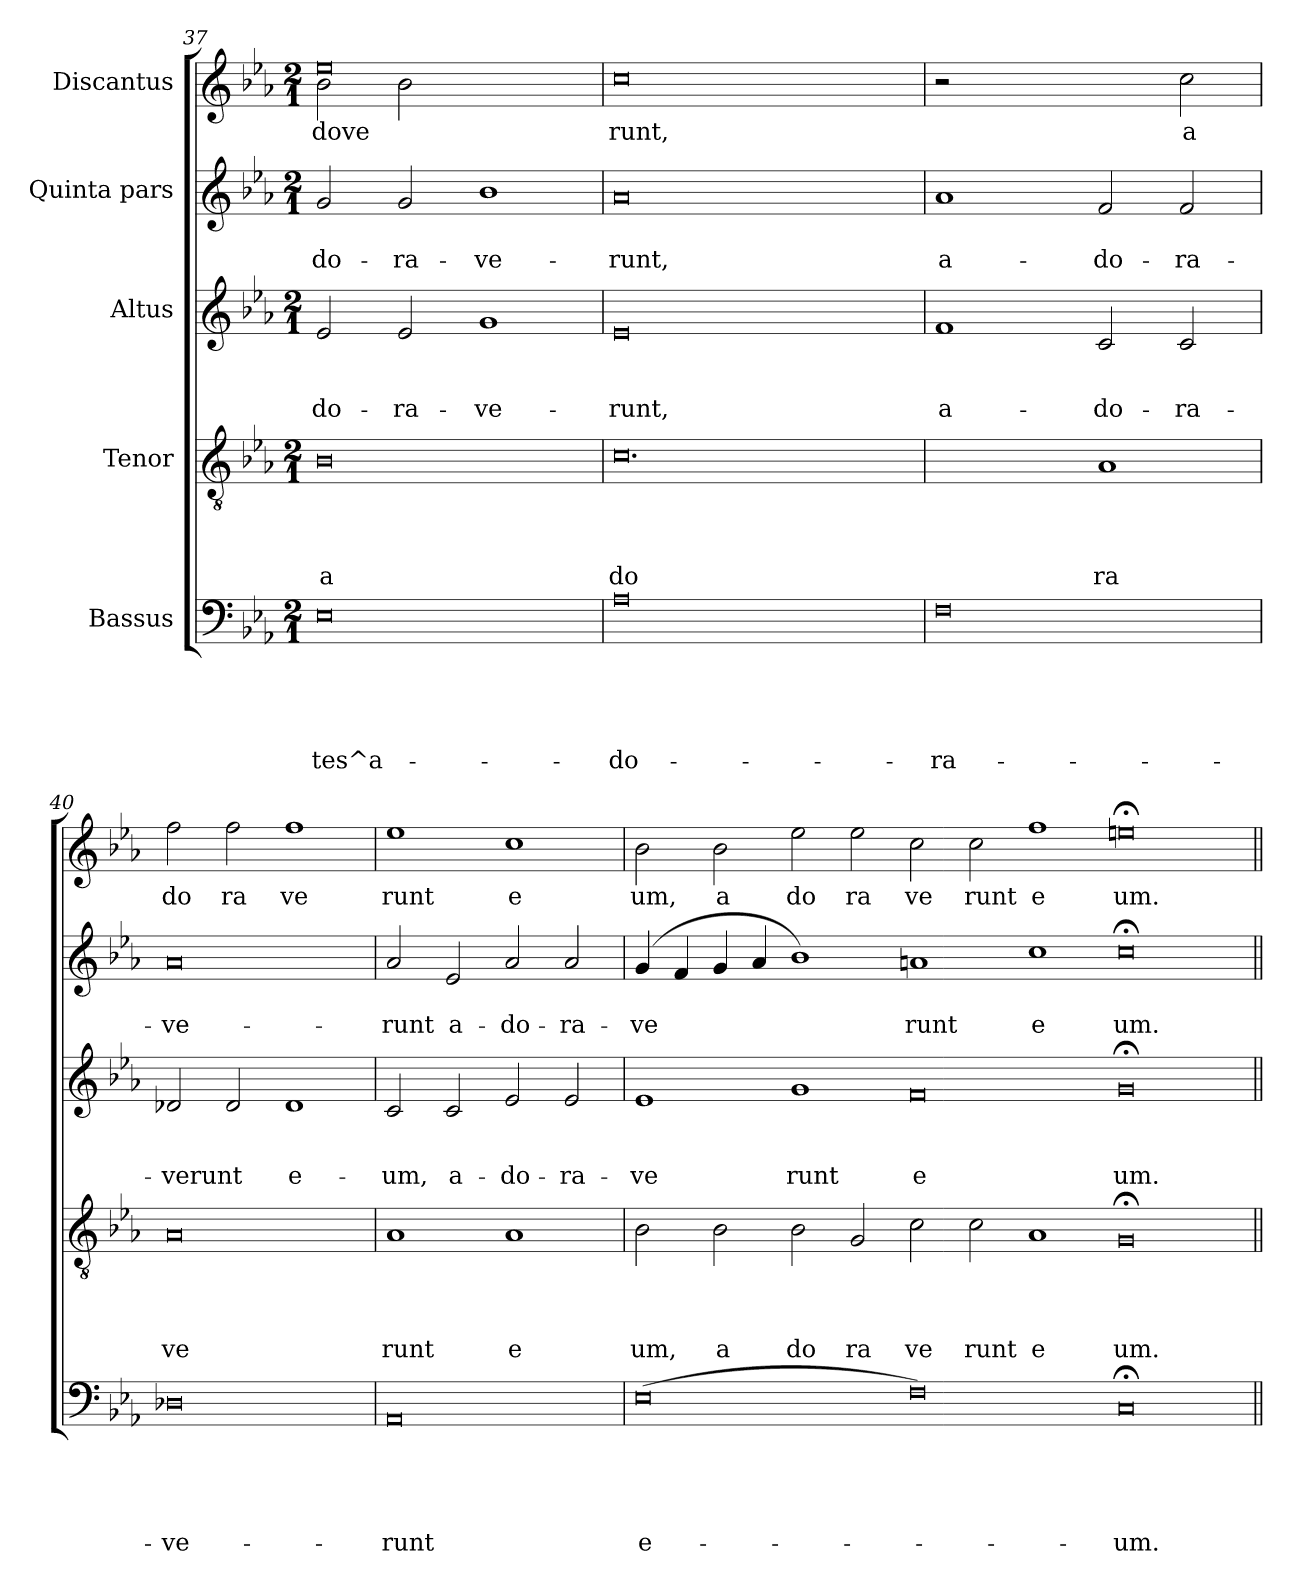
**kern	**text	**text	**text	**text	**text	**kern	**text	**text	**text	**text	**kern	**text	**text	**text	**kern	**text	**text	**kern	**text
*part5	*part5	*part5	*part5	*part5	*part5	*part4	*part4	*part4	*part4	*part4	*part3	*part3	*part3	*part3	*part2	*part2	*part2	*part1	*part1
*staff5	*staff5	*staff5	*staff5	*staff5	*staff5	*staff4	*staff4	*staff4	*staff4	*staff4	*staff3	*staff3	*staff3	*staff3	*staff2	*staff2	*staff2	*staff1	*staff1
*I"Bassus	*	*	*	*	*	*I"Tenor	*	*	*	*	*I"Altus	*	*	*	*I"Quinta pars	*	*	*I"Discantus	*
*clefF4	*	*	*	*	*	*clefGv2	*	*	*	*	*clefG2	*	*	*	*clefG2	*	*	*clefG2	*
*k[b-e-a-]	*	*	*	*	*	*k[b-e-a-]	*	*	*	*	*k[b-e-a-]	*	*	*	*k[b-e-a-]	*	*	*k[b-e-a-]	*
*E-:	*	*	*	*	*	*E-:	*	*	*	*	*E-:	*	*	*	*E-:	*	*	*E-:	*
*M2/1	*	*	*	*	*	*M2/1	*	*	*	*	*M2/1	*	*	*	*M2/1	*	*	*M2/1	*
=37	=37	=37	=37	=37	=37	=37	=37	=37	=37	=37	=37	=37	=37	=37	=37	=37	=37	=37	=37
!	!	!	!	!	!LO:LY:b	!	!	!	!	!LO:LY:b	!	!	!	!LO:LY:b	!	!	!LO:LY:b	!	!LO:LY:a
*	*	*	*	*	*	*	*	*	*	*	*	*	*	*	*	*	*	*^	*
0E-	.	.	.	.	-tes^a-	0B-	.	.	.	a	2e-/	.	.	-do-	2g/	.	-do-	0ee-	2b-\	dove
!	!	!	!	!	!	!	!	!	!	!	!	!	!	!LO:LY:b	!	!	!LO:LY:b	!	!	!
.	.	.	.	.	.	.	.	.	.	.	2e-/	.	.	-ra-	2g/	.	-ra-	.	2b-\	.
!	!	!	!	!	!	!	!	!	!	!	!	!	!	!LO:LY:b	!	!	!LO:LY:b	!	!	!
.	.	.	.	.	.	.	.	.	.	.	1g	.	.	-ve-	1b-	.	-ve-	.	1ryy	.
=38	=38	=38	=38	=38	=38	=38	=38	=38	=38	=38	=38	=38	=38	=38	=38	=38	=38	=38	=38	=38
!	!	!	!	!	!LO:LY:b	!	!	!	!	!LO:LY:b	!	!	!	!LO:LY:b	!	!	!LO:LY:b	!	!	!LO:LY:a
*	*	*	*	*	*	*	*	*	*	*	*	*	*	*	*	*	*	*v	*v	*
0A-	.	.	.	.	-do-	0.c	.	.	.	do	0e-	.	.	-runt,	0a-	.	-runt,	0cc	runt,
1ryy	.	.	.	.	.	.	.	.	.	.	1ryy	.	.	.	1ryy	.	.	1ryy	.
=39	=39	=39	=39	=39	=39	=39	=39	=39	=39	=39	=39	=39	=39	=39	=39	=39	=39	=39	=39
!	!	!	!	!	!LO:LY:b	!	!	!	!	!	!	!	!	!LO:LY:b	!	!	!LO:LY:b	!	!
0F	.	.	.	.	-ra-	1ryy	.	.	.	.	1f	.	.	a-	1a-	.	a-	2r	.
.	.	.	.	.	.	.	.	.	.	.	.	.	.	.	.	.	.	1ryy	.
!	!	!	!	!	!	!	!	!	!	!LO:LY:b	!	!	!	!LO:LY:b	!	!	!LO:LY:b	!	!
.	.	.	.	.	.	1A-	.	.	.	ra	2c/	.	.	-do-	2f/	.	-do-	.	.
!	!	!	!	!	!	!	!	!	!	!	!	!	!	!LO:LY:b	!	!	!LO:LY:b	!	!LO:LY:a
.	.	.	.	.	.	.	.	.	.	.	2c/	.	.	-ra-	2f/	.	-ra-	2cc\	a
=40	=40	=40	=40	=40	=40	=40	=40	=40	=40	=40	=40	=40	=40	=40	=40	=40	=40	=40	=40
!	!	!	!	!	!LO:LY:b	!	!	!	!	!LO:LY:b	!	!	!	!LO:LY:b	!	!	!LO:LY:b	!	!LO:LY:a
0D-X	.	.	.	.	-ve-	0A-	.	.	.	ve	2d-X/	.	.	-verunt	0a-	.	-ve-	2ff\	do
!	!	!	!	!	!	!	!	!	!	!	!	!	!	!	!	!	!	!	!LO:LY:a
.	.	.	.	.	.	.	.	.	.	.	2d-/	.	.	.	.	.	.	2ff\	ra
!	!	!	!	!	!	!	!	!	!	!	!	!	!	!LO:LY:b	!	!	!	!	!LO:LY:a
.	.	.	.	.	.	.	.	.	.	.	1d-	.	.	e-	.	.	.	1ff	ve
=41	=41	=41	=41	=41	=41	=41	=41	=41	=41	=41	=41	=41	=41	=41	=41	=41	=41	=41	=41
!	!	!	!	!	!LO:LY:b	!	!	!	!	!LO:LY:b	!	!	!	!LO:LY:b	!	!	!LO:LY:b	!	!LO:LY:a
0AA-	.	.	.	.	-runt	1A-	.	.	.	runt	2c/	.	.	-um,	2a-/	.	-runt	1ee-	runt
!	!	!	!	!	!	!	!	!	!	!	!	!	!	!LO:LY:b	!	!	!LO:LY:b	!	!
.	.	.	.	.	.	.	.	.	.	.	2c/	.	.	a-	2e-/	.	a-	.	.
!	!	!	!	!	!	!	!	!	!	!LO:LY:b	!	!	!	!LO:LY:b	!	!	!LO:LY:b	!	!LO:LY:a
.	.	.	.	.	.	1A-	.	.	.	e	2e-/	.	.	-do-	2a-/	.	-do-	1cc	e
!	!	!	!	!	!	!	!	!	!	!	!	!	!	!LO:LY:b	!	!	!LO:LY:b	!	!
.	.	.	.	.	.	.	.	.	.	.	2e-/	.	.	-ra-	2a-/	.	-ra-	.	.
!!LO:LB:g=z
=42	=42	=42	=42	=42	=42	=42	=42	=42	=42	=42	=42	=42	=42	=42	=42	=42	=42	=42	=42
!	!	!	!	!	!LO:LY:b	!	!	!	!	!LO:LY:b	!	!	!	!LO:LY:b	!	!	!LO:LY:b	!	!LO:LY:b
(>0E-	.	.	.	.	e-	2B-\	.	.	.	um,	1e-	.	.	-ve	(>4g/	.	-ve	2b-\	um,
.	.	.	.	.	.	.	.	.	.	.	.	.	.	.	4f/	.	.	.	.
!	!	!	!	!	!	!	!	!	!	!LO:LY:b	!	!	!	!	!	!	!	!	!LO:LY:b
.	.	.	.	.	.	2B-\	.	.	.	a	.	.	.	.	4g/	.	.	2b-\	a
.	.	.	.	.	.	.	.	.	.	.	.	.	.	.	4a-/	.	.	.	.
!	!	!	!	!	!	!	!	!	!	!LO:LY:b	!	!	!	!LO:LY:b	!	!	!	!	!LO:LY:b
.	.	.	.	.	.	2B-\	.	.	.	do	1g	.	.	runt	1b-)	.	.	2ee-\	do
!	!	!	!	!	!	!	!	!	!	!LO:LY:b	!	!	!	!	!	!	!	!	!LO:LY:b
.	.	.	.	.	.	2G/	.	.	.	ra	.	.	.	.	.	.	.	2ee-\	ra
!	!	!	!	!	!	!	!	!	!	!LO:LY:b	!	!	!	!LO:LY:b	!	!	!LO:LY:b	!	!LO:LY:b
0F)	.	.	.	.	.	2c\	.	.	.	ve	0f	.	.	e	1an	.	runt	2cc\	ve
!	!	!	!	!	!	!	!	!	!	!LO:LY:b	!	!	!	!	!	!	!	!	!LO:LY:b
.	.	.	.	.	.	2c\	.	.	.	runt	.	.	.	.	.	.	.	2cc\	runt
!	!	!	!	!	!	!	!	!	!	!LO:LY:b	!	!	!	!	!	!	!LO:LY:b	!	!LO:LY:b
.	.	.	.	.	.	1A-	.	.	.	e	.	.	.	.	1cc	.	e	1ff	e
!	!	!	!	!	!LO:LY:b	!	!	!	!	!LO:LY:b	!	!	!	!LO:LY:b	!	!	!LO:LY:b	!	!LO:LY:b
0C;	.	.	.	.	-um.	0G;	.	.	.	um.	0g;	.	.	um.	0cc;<	.	um.	0een;<	um.
=||	=||	=||	=||	=||	=||	=||	=||	=||	=||	=||	=||	=||	=||	=||	=||	=||	=||	=||	=||
*-	*-	*-	*-	*-	*-	*-	*-	*-	*-	*-	*-	*-	*-	*-	*-	*-	*-	*-	*-
